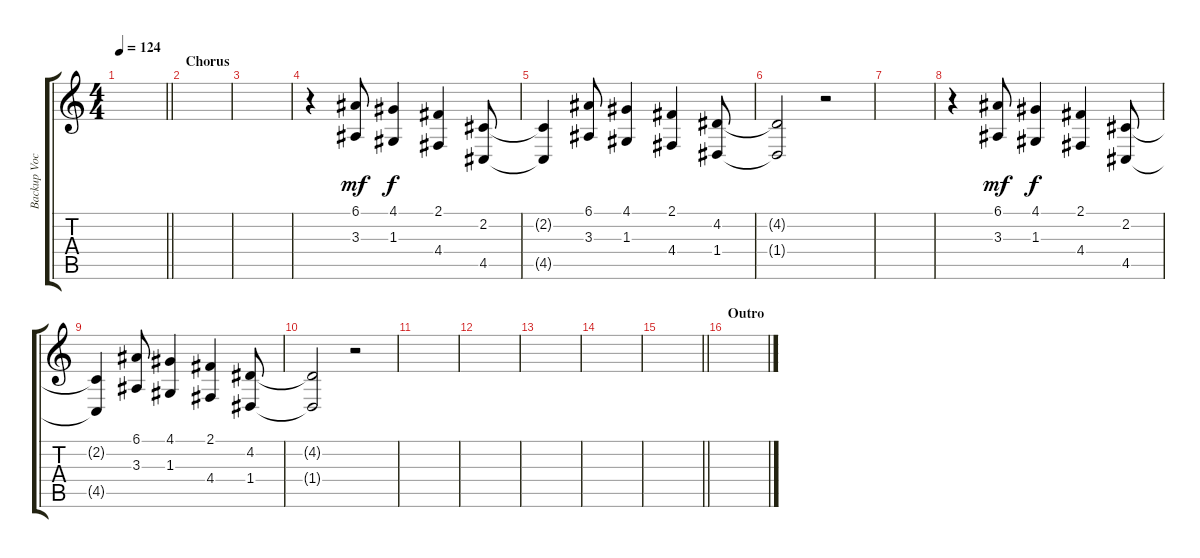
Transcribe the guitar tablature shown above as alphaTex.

\track ("Backup Vocals" "Backup Voc") {instrument altosax}
\staff {score tabs}
\tuning (E4 B3 G3 D3 A2 E2) {hide}
\ts (4 4)
\tempo 124
\clef g2
\barLineRight lightlight
\ks c
|
\section ("" "Chorus")
|
|
r.4 (6.1 3.3).8{dy mf} (4.1 1.3).4{dy f} (2.1 4.4).4 (2.2 4.5).8 |
(2.2{t} 4.5{t}).4 (6.1 3.3).8 (4.1 1.3).4 (2.1 4.4).4 (4.2 1.4).8 |
(4.2{t} 1.4{t}).2 r.2 |
|
r.4 (6.1 3.3).8{dy mf} (4.1 1.3).4{dy f} (2.1 4.4).4 (2.2 4.5).8 |
(2.2{t} 4.5{t}).4 (6.1 3.3).8 (4.1 1.3).4 (2.1 4.4).4 (4.2 1.4).8 |
(4.2{t} 1.4{t}).2 r.2 |
|
|
|
|
\barLineRight lightlight
|
\section ("" "Outro")
